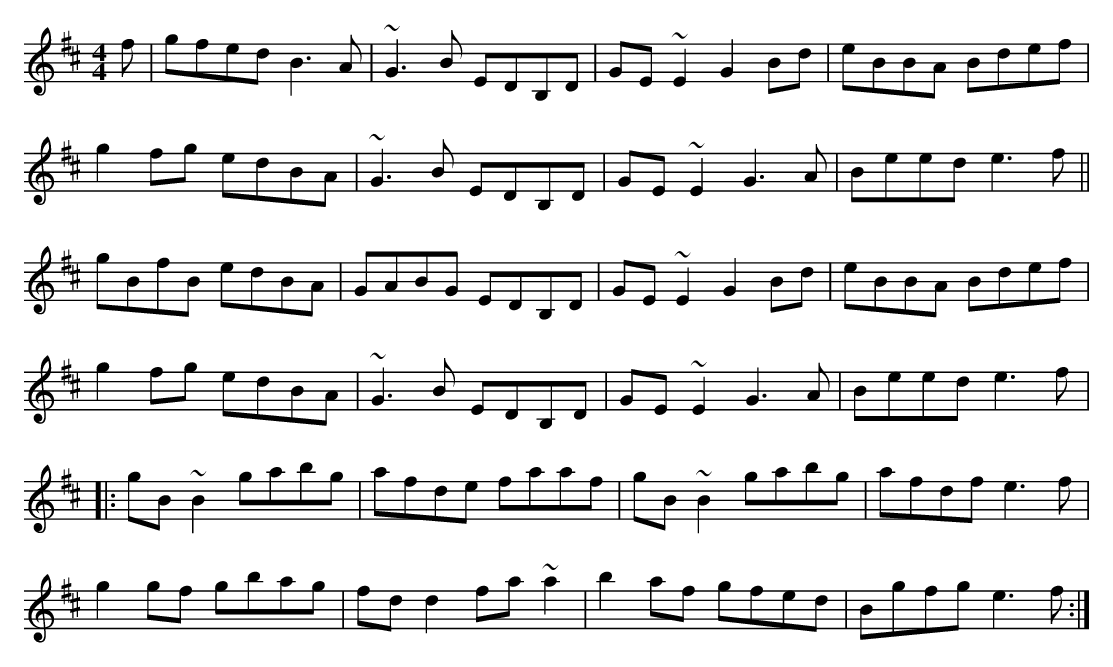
X:1
M:4/4
K:Edor
f|gfed B3A|~G3B EDB,D|GE~E2 G2Bd|eBBA Bdef|
g2fg edBA|~G3B EDB,D|GE~E2 G3A|Beed e3f||
gBfB edBA|GABG EDB,D|GE~E2 G2Bd|eBBA Bdef|
g2fg edBA|~G3B EDB,D|GE~E2 G3A|Beed e3f|
|:gB~B2 gabg|afde faaf|gB~B2 gabg|afdf e3f|
g2gf gbag|fdd2 fa~a2|b2af gfed|Bgfg e3f:|
